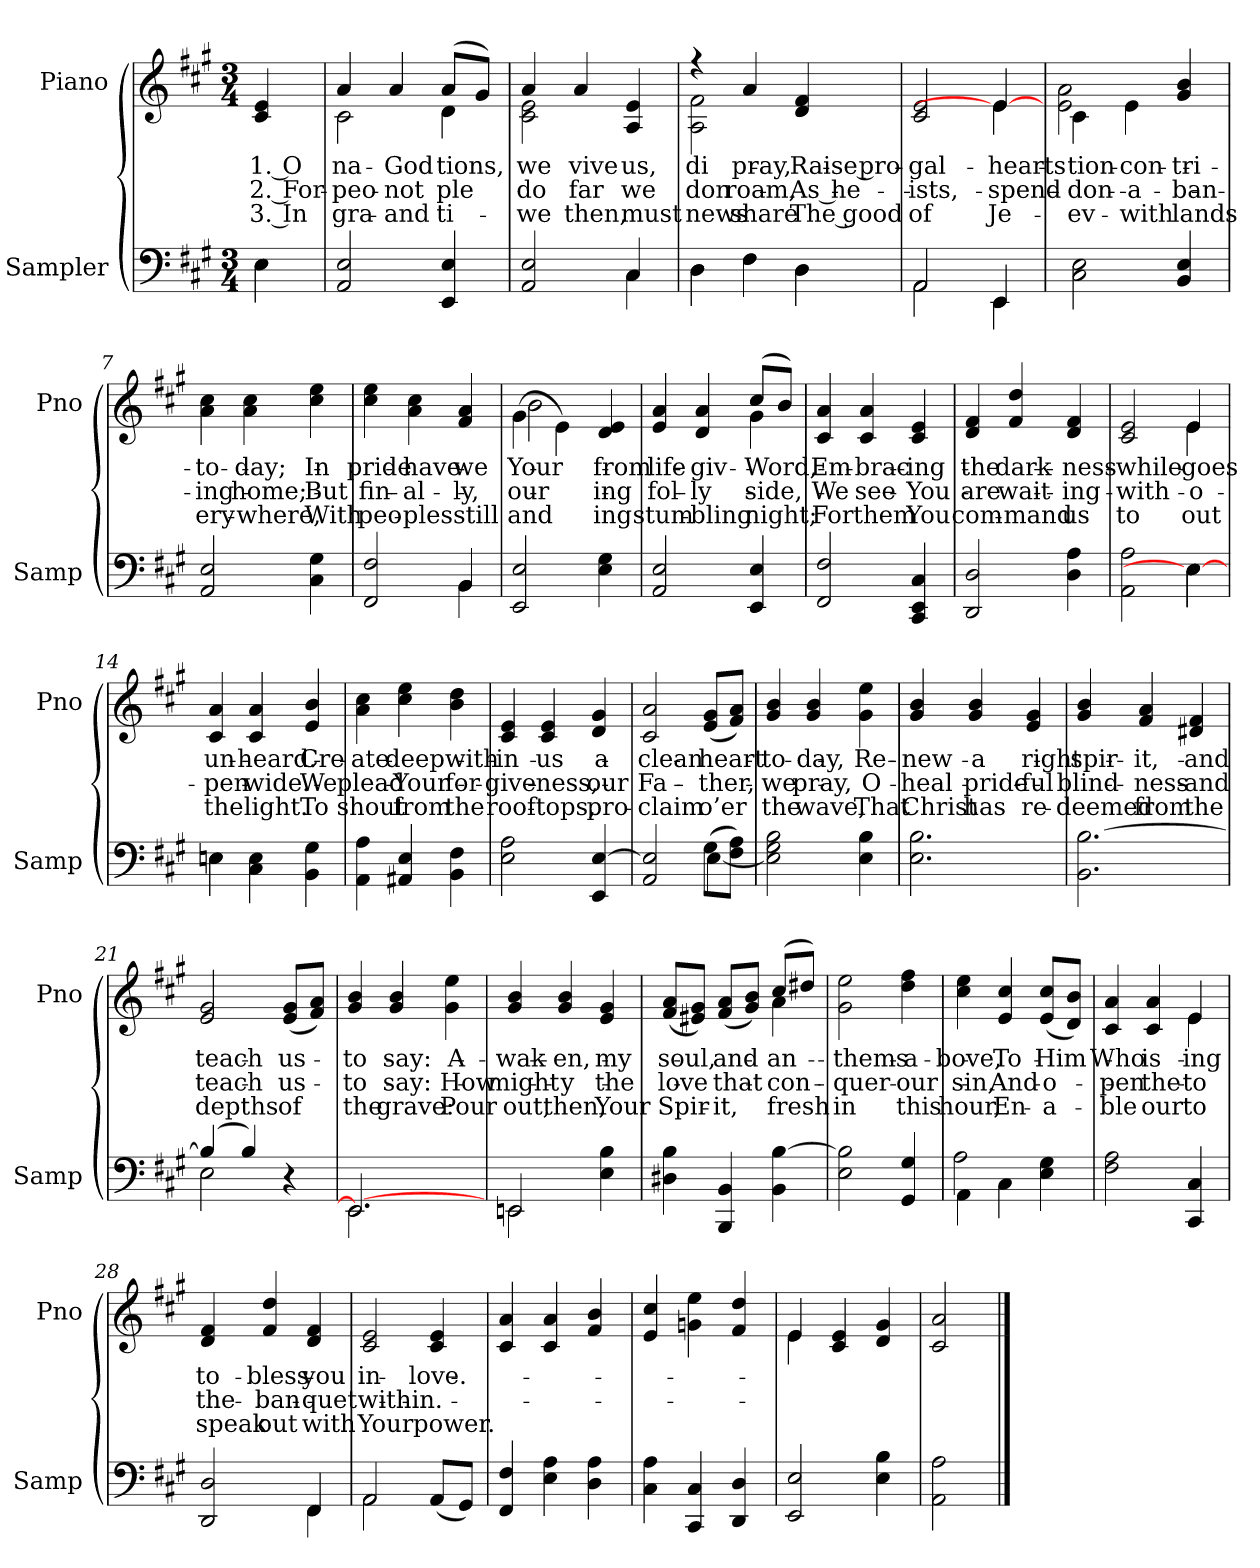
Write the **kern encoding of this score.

**kern	**kern	**text	**text	**text
*part2	*part1	*part1	*part1	*part1
*staff2	*staff1	*staff1	*staff1	*staff1
*I"Sampler	*I"Piano	*	*	*
*I'Samp	*I'Pno	*	*	*
*clefF4	*clefG2	*	*	*
*k[f#c#g#]	*k[f#c#g#]	*	*	*
*A:	*A:	*	*	*
*M3/4	*M3/4	*	*	*
=1	=1	=1	=1	=1
*^	*	*	*	*
4E\	4E	4c#/ 4e/	1. O	2. For-	3. In
*v	*v	*	*	*	*
=2	=2	=2	=2	=2
*	*^	*	*	*
2AA 2E	4a/	2c#	na-	peo-	gra-
.	4a/	.	God	not	and
4EE 4E	(8a/L	4d	-tions,	-ple	-ti-
.	8g#/J)	.	.	.	.
=3	=3	=3	=3	=3	=3
*^	*	*	*	*	*
2AA 2E	2ryy	4a/	2c# 2e	we	do	we
.	.	4a/	.	-vive	far	then,
4C#/	4C#	4A/ 4e/	4ryy	us,	we	must
=4	=4	=4	=4	=4	=4	=4
4D\	4D	4r	2A 2f#	-di-	-don-	news
4F#\	4F#	4a/	.	pray,	roam,	share
4D\	4D	4d/ 4f#/	4ryy	Raise pro-	As he-	The good
=5	=5	=5	=5	=5	=5	=5
2AA/	2AA	2c#/ 2e/	2ryy	-gal	-ists,	of
4EE/	4EE	[4e/	4e]	hearts	spend-	Je-
*v	*v	*	*	*	*	*
=6	=6	=6	=6	=6	=6
2C# 2E	4c#\	2e 2a	-tion	-don-	ev-
.	4e\	.	con-	a-	with
4BB 4E	4g#/ 4b/	4ryy	-tri-	-ban-	lands
*	*v	*v	*	*	*
=7	=7	=7	=7	=7
2AA 2E	4a 4cc#	to-	-ing	-ery-
.	4a 4cc#	-day;	home;	-where,
4C# 4G#	4cc# 4ee	In	But	With
=8	=8	=8	=8	=8
*^	*	*	*	*
2FF# 2F#	2ryy	4cc# 4ee	pride	fin-	peo-
.	.	4a 4cc#	have	-al-	-ples
4BB/	4BB	4f# 4a	we	-ly,	still
*v	*v	*	*	*	*
=9	=9	=9	=9	=9
*	*^	*	*	*
2EE 2E	(4g#\	2b	Your	our	and
.	4e\)	.	.	.	.
4E 4G#	4d/ 4e/	4ryy	from	-ing	-ing
=10	=10	=10	=10	=10	=10
2AA 2E	4e/ 4a/	2ryy	life	fol-	stum-
.	4d/ 4a/	.	giv-	-ly	-bling
4EE 4E	(8cc#/L	4g#	Word,	-side,	night;
.	8b/J)	.	.	.	.
*	*v	*v	*	*	*
=11	=11	=11	=11	=11
2FF# 2F#	4c#/ 4a/	Em-	We	For
.	4c#/ 4a/	-brac-	see	them
4CC# 4EE 4C#	4c# 4e	-ing	You	You
=12	=12	=12	=12	=12
2DD 2D	4d 4f#	the	are	com-
.	4f# 4dd	dark-	wait-	-mand
4D 4A	4d 4f#	-ness	-ing	us
=13	=13	=13	=13	=13
*^	*^	*	*	*
2AA 2A	2ryy	2c# 2e	2ryy	while	with	to
[4E\	4E]	4e/	4e	goes	o-	out
*	*	*v	*v	*	*	*
=14	=14	=14	=14	=14	=14
4En\	4En	4c# 4a	un-	-pen	the
4C# 4E	2ryy	4c# 4a	-heard.	wide.	light.
4BB 4G#	.	4e 4b	Cre-	We	To
*v	*v	*	*	*	*
=15	=15	=15	=15	=15
4AA 4A	4a 4cc#	-ate	plead	shout
4AA#X 4E	4cc# 4ee	deep	Your	from
4BB 4F#	4b 4dd	with-	for-	the
=16	=16	=16	=16	=16
2E 2A	4c#/ 4e/	-in	-give-	roof-
.	4c#/ 4e/	us	-ness,	-tops,
4EE [4E	4d 4g#	a	our	pro-
=17	=17	=17	=17	=17
*^	*	*	*	*
2AA 2E]	2ryy	2c# 2a	clean	Fa-	-claim
(8G#\L	[4E	(8e/ 8g#/L	heart	-ther,	o’er
8F#\ 8A\J)	.	8f#/ 8a/J)	.	.	.
*v	*v	*	*	*	*
=18	=18	=18	=18	=18
2E] 2G# 2B	4g# 4b	to-	we	the
.	4g# 4b	-day,	pray,	wave,
4E 4B	4g# 4ee	Re-	O	That
=19	=19	=19	=19	=19
2.E 2.B	4g# 4b	-new	heal	Christ
.	4g# 4b	a	pride-	has
.	4e 4g#	right	-ful	re-
=20	=20	=20	=20	=20
2.BB [2.B	4g# 4b	spir-	blind-	-deemed
.	4f# 4a	-it,	-ness	from
.	4d#X 4f#	and	and	the
=21	=21	=21	=21	=21
*^	*	*	*	*
(4B/]	2E	2e 2g#	teach	teach	depths
4B/)	.	.	.	.	.
4r	4ryy	(8e/ 8g#/L	us	us	of
.	.	8f#/ 8a/J)	.	.	.
=22	=22	=22	=22	=22	=22
[2.EE/	2.EE]	4g# 4b	to	to	the
.	.	4g# 4b	say:	say:	grave:
.	.	4g# 4ee	A-	How	Pour
=23	=23	=23	=23	=23	=23
2EEn/	2EEn	4g# 4b	-wak-	might-	out,
.	.	4g# 4b	-en,	-y	then,
4E 4B	4ryy	4e 4g#	my	the	Your
*v	*v	*	*	*	*
=24	=24	=24	=24	=24
*	*^	*	*	*
4D#X 4B	(8f#/ 8a/L	2ryy	soul,	love	Spir-
.	8e#X/ 8g#/J)	.	.	.	.
4BBB 4BB	(8f#/ 8a/L	.	and	that	-it,
.	8g#/ 8b/J)	.	.	.	.
4BB [4B	(8cc#/L	4a	an-	con-	-fresh
.	8dd#X/J)	.	.	.	.
*	*v	*v	*	*	*
=25	=25	=25	=25	=25
2E 2B]	2g# 2ee	-thems	-quer	in
4GG# 4G#	4dd 4ff#	a-	our	this
=26	=26	=26	=26	=26
*^	*	*	*	*
4AA\	2A	4cc# 4ee	-bove,	sin,	hour,
4C#\	.	4e 4cc#	To	And	En-
4E 4G#	4ryy	(8e/ 8cc#/L	Him	o-	-a-
.	.	8d/ 8b/J)	.	.	.
*v	*v	*	*	*	*
=27	=27	=27	=27	=27
*	*^	*	*	*
2F# 2A	4c# 4a	2ryy	Who	-pen	-ble
.	4c# 4a	.	is	the	our
4CC# 4C#	4e/	4e	-ing	to	to
*	*v	*v	*	*	*
=28	=28	=28	=28	=28
*^	*	*	*	*
2DD 2D	2ryy	4d 4f#	to	the	speak
.	.	4f# 4dd	bless	ban-	out
4FF#/	4FF#	4d 4f#	you	-quet	with
=29	=29	=29	=29	=29	=29
2AA/	2AA	2c# 2e	in	with-	Your
(8AA/L	4ryy	4c# 4e	love.	-in.	power.
8GG#/J)	.	.	.	.	.
*v	*v	*	*	*	*
=30	=30	=30	=30	=30
4FF# 4F#	4c# 4a	.	.	.
4E 4A	4c# 4a	.	.	.
4D 4A	4f# 4b	.	.	.
=31	=31	=31	=31	=31
4C# 4A	4e 4cc#	.	.	.
4CC# 4C#	4gn 4ee	.	.	.
4DD 4D	4f# 4dd	.	.	.
=32	=32	=32	=32	=32
*	*^	*	*	*
2EE 2E	4e/	4e	.	.	.
.	4c# 4e	2ryy	.	.	.
4E 4B	4d 4g#	.	.	.	.
*	*v	*v	*	*	*
=33	=33	=33	=33	=33
2AA 2A	2c# 2a	.	.	.
==	==	==	==	==
*-	*-	*-	*-	*-
